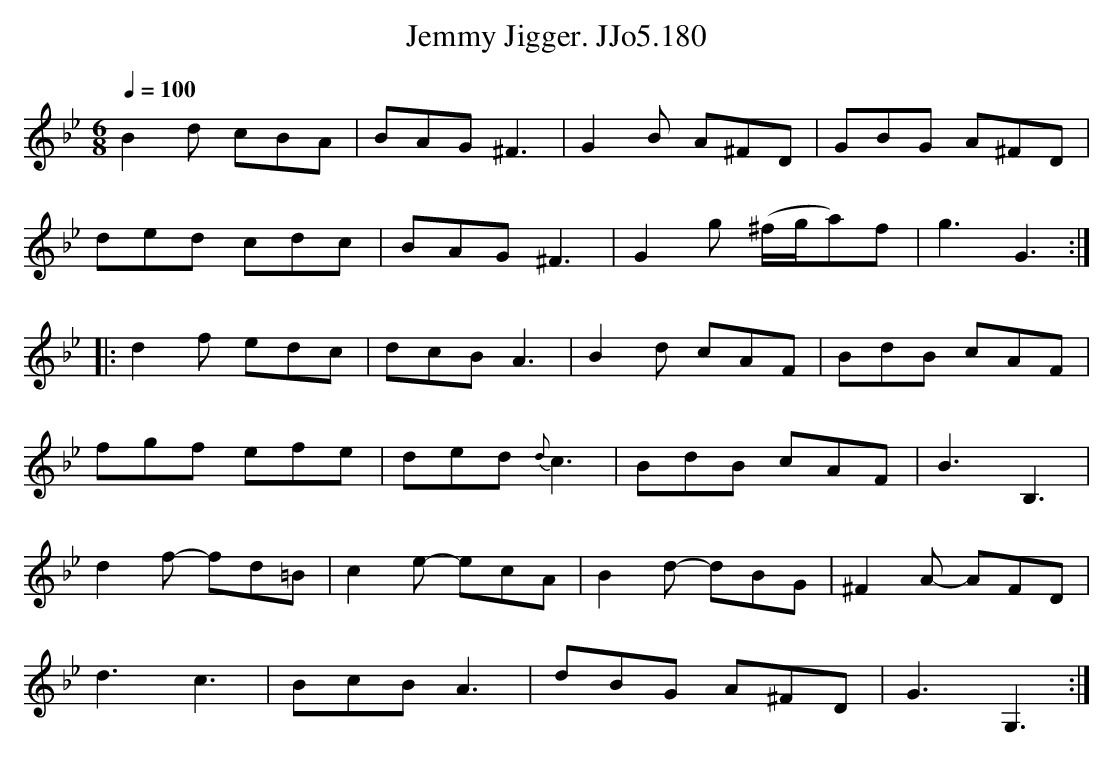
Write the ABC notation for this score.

X:1
T:Jemmy Jigger. JJo5.180
M:6/8
L:1/8
Q:1/4=100
K:Gm
B2d cBA|BAG^F3|G2B A^FD|GBG A^FD|
ded cdc|BAG^F3|G2g (^f/g/a)f|g3G3:|
|:d2f edc|dcBA3|B2d cAF|BdB cAF|
fgf efe|ded {d}c3|BdB cAF|B3B,3|
d2f- fd=B|c2e-n ecA|B2d- dBG|^F2A- AFD|
d3c3|BcBA3|dBG A^FD|G3G,3:|
